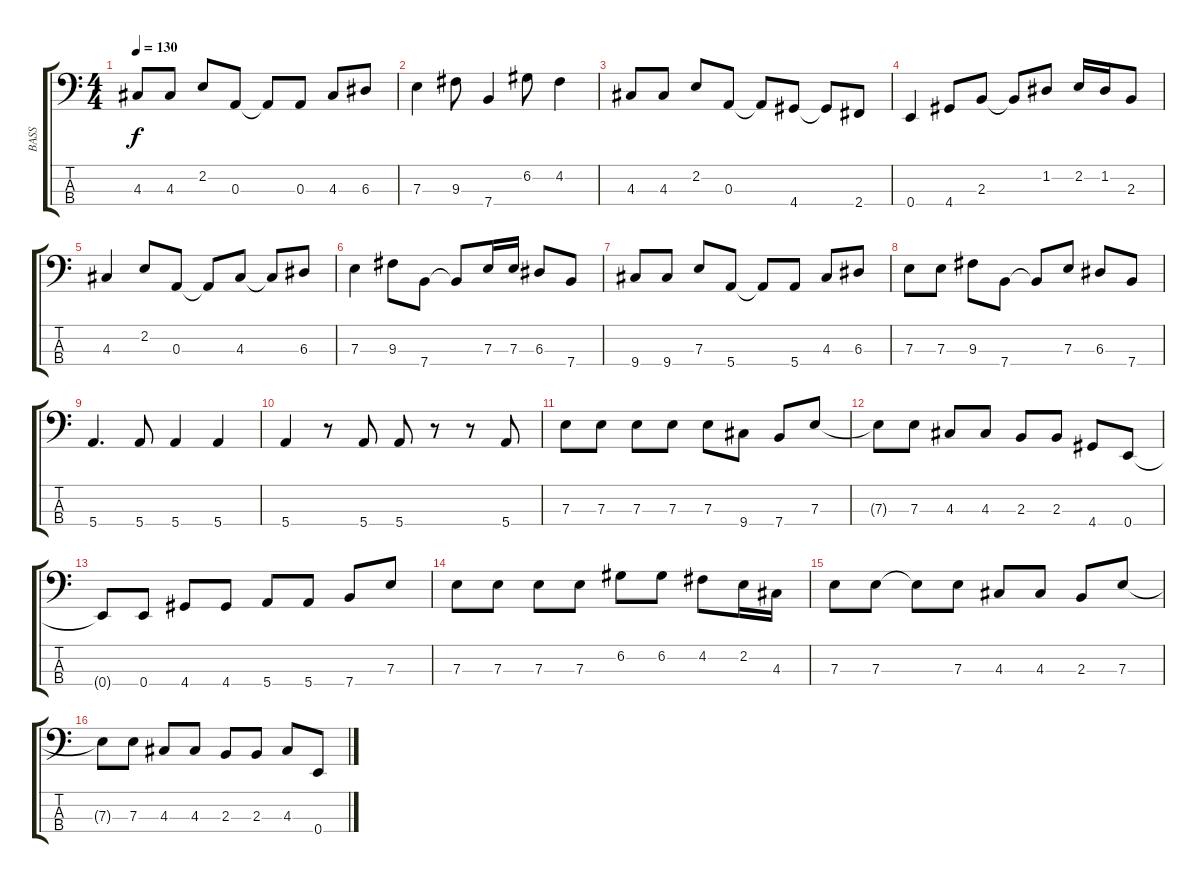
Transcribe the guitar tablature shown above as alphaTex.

\track ("BASS" "BASS") {instrument electricbassfinger}
\staff {score tabs}
\tuning (G2 D2 A1 E1) {hide}
\ts (4 4)
\tempo 130
\clef f4
\ks c
4.3.8{dy f} 4.3.8 2.2.8 0.3.8 0.3{t}.8 0.3.8 4.3.8 6.3.8 |
7.3.4 9.3.8 7.4.4 6.2.8 4.2.4 |
4.3.8 4.3.8 2.2.8 0.3.8 0.3{t}.8 4.4.8 4.4{t}.8 2.4.8 |
0.4.4 4.4.8 2.3.8 2.3{t}.8 1.2.8 2.2.16 1.2.16 2.3.8 |
4.3.4 2.2.8 0.3.8 0.3{t}.8 4.3.8 4.3{t}.8 6.3.8 |
7.3.4 9.3.8 7.4.8 7.4{t}.8 7.3.16 7.3.16 6.3.8 7.4.8 |
9.4.8 9.4.8 7.3.8 5.4.8 5.4{t}.8 5.4.8 4.3.8 6.3.8 |
7.3.8 7.3.8 9.3.8 7.4.8 7.4{t}.8 7.3.8 6.3.8 7.4.8 |
5.4.4{d} 5.4.8 5.4.4 5.4.4 |
5.4.4 r.8 5.4.8 5.4.8 r.8 r.8 5.4.8 |
7.3.8 7.3.8 7.3.8 7.3.8 7.3.8 9.4.8 7.4.8 7.3.8 |
7.3{t}.8 7.3.8 4.3.8 4.3.8 2.3.8 2.3.8 4.4.8 0.4.8 |
0.4{t}.8 0.4.8 4.4.8 4.4.8 5.4.8 5.4.8 7.4.8 7.3.8 |
7.3.8 7.3.8 7.3.8 7.3.8 6.2.8 6.2.8 4.2.8 2.2.16 4.3.16 |
7.3.8 7.3.8 7.3{t}.8 7.3.8 4.3.8 4.3.8 2.3.8 7.3.8 |
7.3{t}.8 7.3.8 4.3.8 4.3.8 2.3.8 2.3.8 4.3.8 0.4.8
